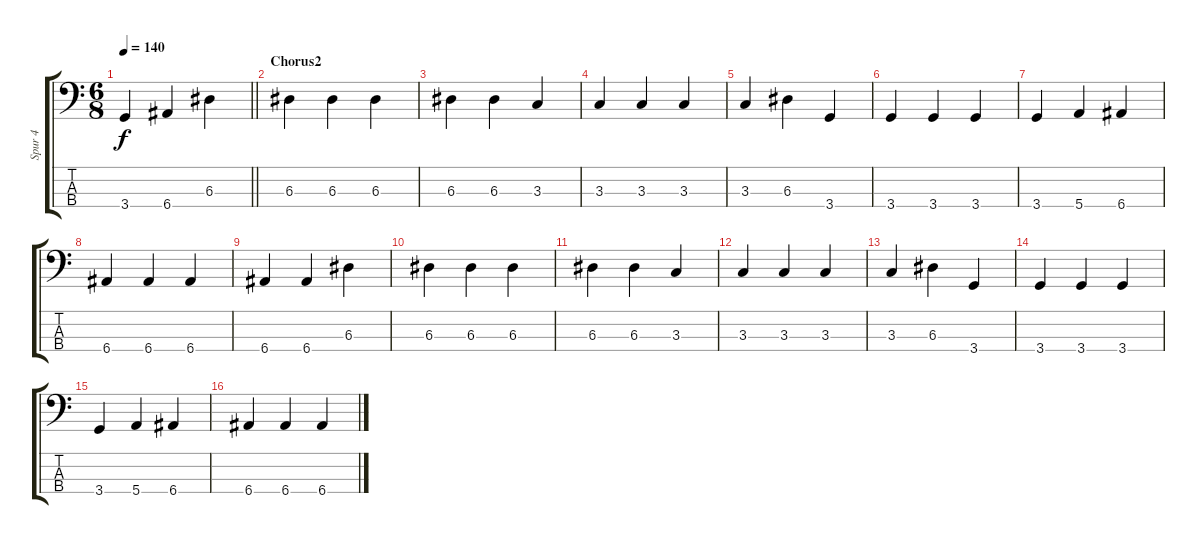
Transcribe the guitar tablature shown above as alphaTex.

\track ("Spur 4" "Spur 4") {instrument electricbassfinger}
\staff {score tabs}
\tuning (G2 D2 A1 E1) {hide}
\ts (6 8)
\tempo 140
\clef f4
\barLineRight lightlight
\ks c
3.4.4{dy f} 6.4.4 6.3.4 |
\section ("" "Chorus2")
6.3.4 6.3.4 6.3.4 |
6.3.4 6.3.4 3.3.4 |
3.3.4 3.3.4 3.3.4 |
3.3.4 6.3.4 3.4.4 |
3.4.4 3.4.4 3.4.4 |
3.4.4 5.4.4 6.4.4 |
6.4.4 6.4.4 6.4.4 |
6.4.4 6.4.4 6.3.4 |
6.3.4 6.3.4 6.3.4 |
6.3.4 6.3.4 3.3.4 |
3.3.4 3.3.4 3.3.4 |
3.3.4 6.3.4 3.4.4 |
3.4.4 3.4.4 3.4.4 |
3.4.4 5.4.4 6.4.4 |
6.4.4 6.4.4 6.4.4
